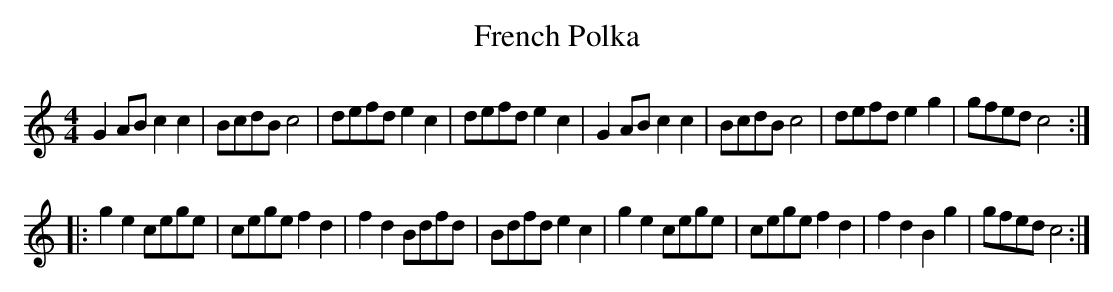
X:1
T:French Polka
M:4/4
L:1/4
K:C % transposed from G
G A/B/ cc | B/c/d/B/ c2 | d/e/f/d/ e c | d/e/f/d/ e c |\
G A/B/ cc | B/c/d/B/c2 | d/e/f/d/ e g | g/f/e/d/ c2 :|
|: g e c/e/g/e/ | c/e/g/e/ fd | f d B/d/f/d/ | B/d/f/d/ ec |\
g e c/e/g/e/ | c/e/g/e/ fd | f d B g | g/f/e/d/ c2 :|
